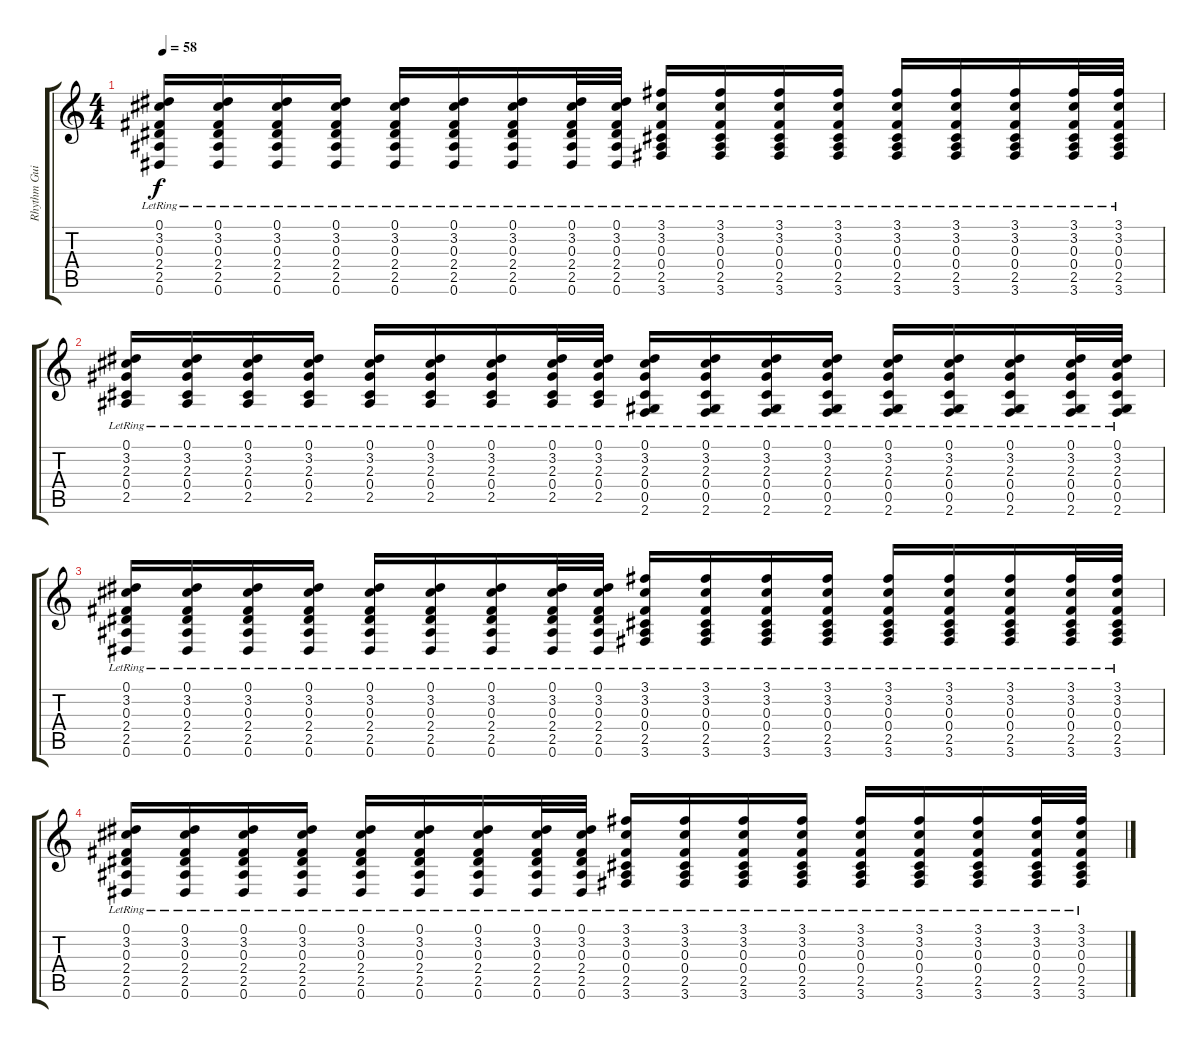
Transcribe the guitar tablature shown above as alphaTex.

\track ("Rhythm Guitar" "Rhythm Gui") {instrument acousticguitarsteel}
\staff {score tabs}
\tuning (Eb4 Bb3 Gb3 Db3 Ab2 Eb2) {hide}
\ts (4 4)
\tempo 58
\clef g2
\ks c
(0.1{lr} 3.2{lr} 0.3{lr} 2.4 2.5 0.6).16{dy f} (0.1{lr} 3.2{lr} 0.3{lr} 2.4 2.5 0.6).16 (0.1{lr} 3.2{lr} 0.3{lr} 2.4 2.5 0.6).16 (0.1{lr} 3.2{lr} 0.3{lr} 2.4 2.5 0.6).16 (0.1{lr} 3.2{lr} 0.3{lr} 2.4 2.5 0.6).16 (0.1{lr} 3.2{lr} 0.3{lr} 2.4 2.5 0.6).16 (0.1{lr} 3.2{lr} 0.3{lr} 2.4 2.5 0.6).16 (0.1{lr} 3.2{lr} 0.3{lr} 2.4 2.5 0.6).32 (0.1{lr} 3.2{lr} 0.3{lr} 2.4 2.5 0.6).32 (3.1{lr} 3.2{lr} 0.3{lr} 0.4 2.5 3.6).16 (3.1{lr} 3.2{lr} 0.3{lr} 0.4{lr} 2.5 3.6).16 (3.1{lr} 3.2{lr} 0.3{lr} 0.4{lr} 2.5 3.6).16 (3.1{lr} 3.2{lr} 0.3{lr} 0.4{lr} 2.5 3.6).16 (3.1{lr} 3.2{lr} 0.3 0.4 2.5 3.6).16 (3.1{lr} 3.2{lr} 0.3 0.4{lr} 2.5 3.6).16 (3.1{lr} 3.2{lr} 0.3{lr} 0.4{lr} 2.5 3.6).16 (3.1{lr} 3.2{lr} 0.3{lr} 0.4 2.5 3.6).32 (3.1{lr} 3.2{lr} 0.3{lr} 0.4 2.5 3.6).32 |
(0.1{lr} 3.2{lr} 2.3{lr} 0.4 2.5).16 (0.1{lr} 3.2{lr} 2.3{lr} 0.4 2.5).16 (0.1{lr} 3.2{lr} 2.3{lr} 0.4 2.5).16 (0.1{lr} 3.2{lr} 2.3{lr} 0.4 2.5).16 (0.1{lr} 3.2{lr} 2.3{lr} 0.4 2.5).16 (0.1{lr} 3.2{lr} 2.3{lr} 0.4 2.5).16 (0.1{lr} 3.2{lr} 2.3{lr} 0.4 2.5).16 (0.1{lr} 3.2{lr} 2.3{lr} 0.4 2.5).32 (0.1{lr} 3.2{lr} 2.3{lr} 0.4 2.5).32 (0.1{lr} 3.2{lr} 2.3{lr} 0.4 0.5 2.6).16 (0.1{lr} 3.2{lr} 2.3{lr} 0.4 0.5 2.6).16 (0.1{lr} 3.2{lr} 2.3{lr} 0.4 0.5 2.6).16 (0.1{lr} 3.2{lr} 2.3{lr} 0.4 0.5 2.6).16 (0.1{lr} 3.2{lr} 2.3{lr} 0.4 0.5 2.6).16 (0.1{lr} 3.2{lr} 2.3{lr} 0.4 0.5 2.6).16 (0.1{lr} 3.2{lr} 2.3{lr} 0.4 0.5 2.6).16 (0.1{lr} 3.2{lr} 2.3{lr} 0.4 0.5 2.6).32 (0.1{lr} 3.2{lr} 2.3{lr} 0.4 0.5 2.6).32 |
(0.1{lr} 3.2{lr} 0.3{lr} 2.4 2.5 0.6).16 (0.1{lr} 3.2{lr} 0.3{lr} 2.4 2.5 0.6).16 (0.1{lr} 3.2{lr} 0.3{lr} 2.4 2.5 0.6).16 (0.1{lr} 3.2{lr} 0.3{lr} 2.4 2.5 0.6).16 (0.1{lr} 3.2{lr} 0.3{lr} 2.4 2.5 0.6).16 (0.1{lr} 3.2{lr} 0.3{lr} 2.4 2.5 0.6).16 (0.1{lr} 3.2{lr} 0.3{lr} 2.4 2.5 0.6).16 (0.1{lr} 3.2{lr} 0.3{lr} 2.4 2.5 0.6).32 (0.1{lr} 3.2{lr} 0.3{lr} 2.4 2.5 0.6).32 (3.1{lr} 3.2{lr} 0.3{lr} 0.4 2.5 3.6).16 (3.1{lr} 3.2{lr} 0.3{lr} 0.4{lr} 2.5 3.6).16 (3.1{lr} 3.2{lr} 0.3{lr} 0.4{lr} 2.5 3.6).16 (3.1{lr} 3.2{lr} 0.3{lr} 0.4{lr} 2.5 3.6).16 (3.1{lr} 3.2{lr} 0.3 0.4 2.5 3.6).16 (3.1{lr} 3.2{lr} 0.3 0.4{lr} 2.5 3.6).16 (3.1{lr} 3.2{lr} 0.3{lr} 0.4{lr} 2.5 3.6).16 (3.1{lr} 3.2{lr} 0.3{lr} 0.4 2.5 3.6).32 (3.1{lr} 3.2{lr} 0.3{lr} 0.4 2.5 3.6).32 |
(0.1{lr} 3.2{lr} 0.3{lr} 2.4 2.5 0.6).16 (0.1{lr} 3.2{lr} 0.3{lr} 2.4 2.5 0.6).16 (0.1{lr} 3.2{lr} 0.3{lr} 2.4 2.5 0.6).16 (0.1{lr} 3.2{lr} 0.3{lr} 2.4 2.5 0.6).16 (0.1{lr} 3.2{lr} 0.3{lr} 2.4 2.5 0.6).16 (0.1{lr} 3.2{lr} 0.3{lr} 2.4 2.5 0.6).16 (0.1{lr} 3.2{lr} 0.3{lr} 2.4 2.5 0.6).16 (0.1{lr} 3.2{lr} 0.3{lr} 2.4 2.5 0.6).32 (0.1{lr} 3.2{lr} 0.3{lr} 2.4 2.5 0.6).32 (3.1{lr} 3.2{lr} 0.3{lr} 0.4 2.5 3.6).16 (3.1{lr} 3.2{lr} 0.3{lr} 0.4{lr} 2.5 3.6).16 (3.1{lr} 3.2{lr} 0.3{lr} 0.4{lr} 2.5 3.6).16 (3.1{lr} 3.2{lr} 0.3{lr} 0.4{lr} 2.5 3.6).16 (3.1{lr} 3.2{lr} 0.3 0.4 2.5 3.6).16 (3.1{lr} 3.2{lr} 0.3 0.4{lr} 2.5 3.6).16 (3.1{lr} 3.2{lr} 0.3{lr} 0.4{lr} 2.5 3.6).16 (3.1{lr} 3.2{lr} 0.3{lr} 0.4 2.5 3.6).32 (3.1{lr} 3.2{lr} 0.3{lr} 0.4 2.5 3.6).32
